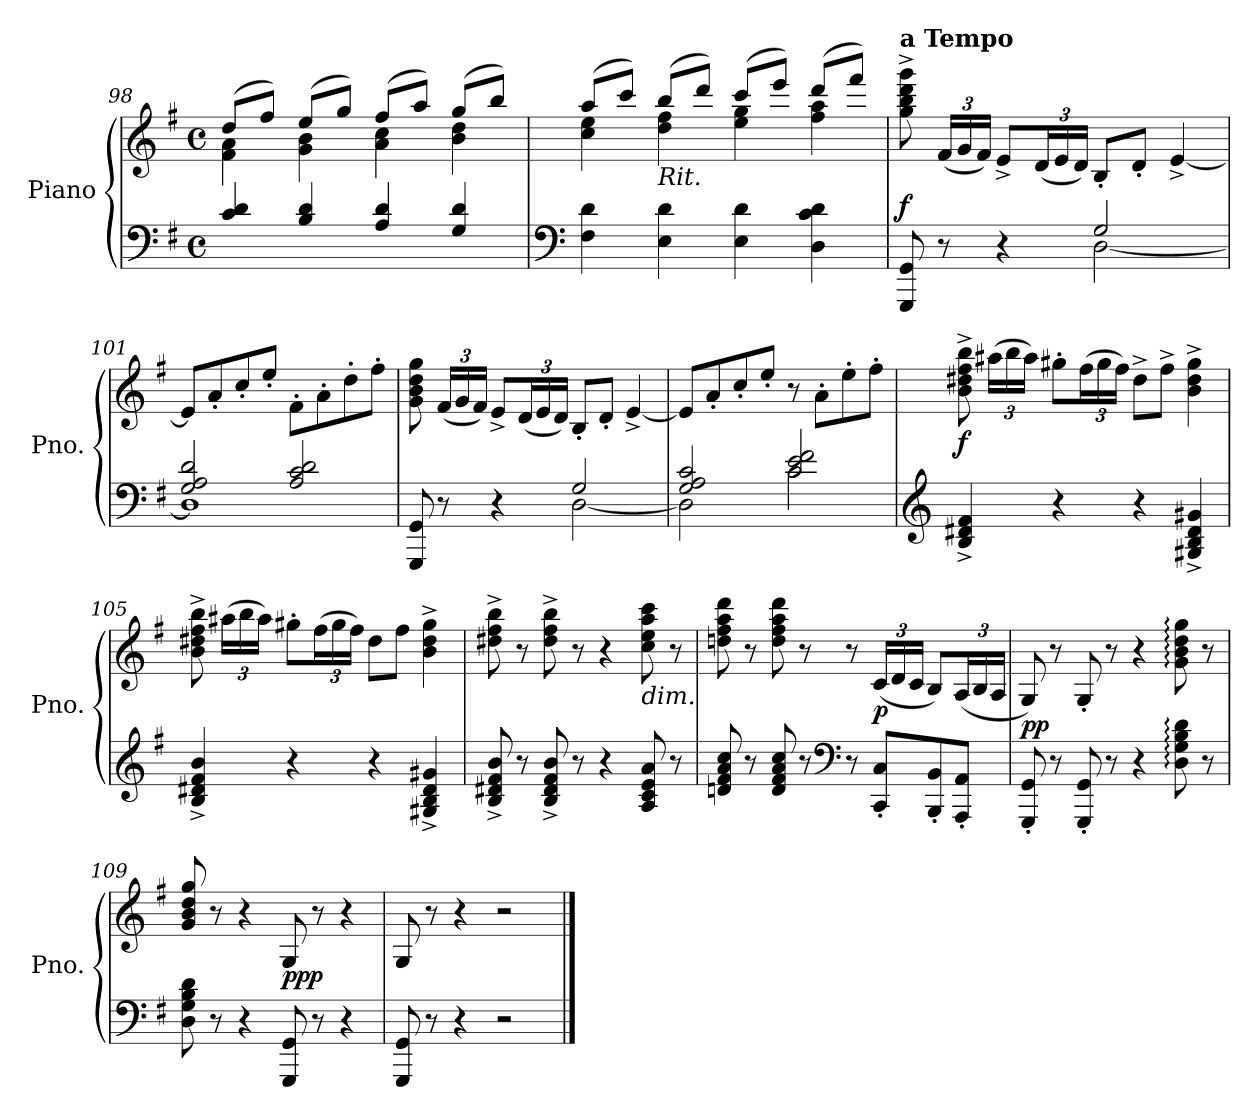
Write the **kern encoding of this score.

**kern	**kern	**dynam
*part1	*part1	*part1
*staff2	*staff1	*staff1/2
*I"Piano	*	*
*I'Pno.	*	*
*clefF4	*clefG2	*
*k[f#]	*k[f#]	*
*M4/4	*M4/4	*
*met(c)	*met(c)	*
=98	=98	=98
*	*^	*
4c/ 4d/	(>8dd/L	4f#\ 4a\	.
.	8ff#/J)	.	.
4B/ 4d/	(>8ee/L	4g\ 4b\	.
.	8gg/J)	.	.
4A/ 4d/	(>8ff#/L	4a\ 4cc\	.
.	8aa/J)	.	.
4G/ 4d/	(>8gg/L	4b\ 4dd\	.
.	8bb/J)	.	.
=99	=99	=99	=99
*clefF4	*	*	*
4F#\ 4d\	(>8aa/L	4cc\ 4ee\	.
.	8ccc/J)	.	.
!	!LO:TX:b:i:t=Rit.	!	!
4E\ 4d\	(>8bb/L	4dd\ 4ff#\	.
.	8ddd/J)	.	.
4E\ 4d\	(>8ccc/L	4ee\ 4gg\	.
.	8eee/J)	.	.
4D\ 4c\ 4d\	(>8ddd/L	4ff#\ 4aa\	.
.	8fff#/J)	.	.
*	*v	*v	*
=100	=100	=100
*^	*	*
!	!	!LO:TX:a:B:t=a Tempo	!
!	!	!	!LO:DY:a=2
8GGG/ 8GG/	2ryy	8gg\^ 8bb\^ 8ddd\^ 8ggg\^	f
*	*	*Xbrackettup	*
8r	.	(<24f#/LL	.
.	.	24g/	.
.	.	24f#/JJ)	.
4r	.	8e^/L	.
.	.	(<24d/L	.
.	.	24e/	.
.	.	24d/JJ)	.
2G/	[2D\	8B'/L	.
.	.	8d'/J	.
.	.	[4e^/	.
=101	=101	=101	=101
2G/ 2A/ 2d/	1D]	8e/L]	.
.	.	8a'/	.
.	.	8cc'/	.
.	.	8ee'/J	.
2A/ 2c/ 2d/	.	8f#'\L	.
.	.	8a'\	.
.	.	8dd'\	.
.	.	8ff#'\J	.
!!LO:LB:g=z
=102	=102	=102	=102
8GGG/ 8GG/	2ryy	8g\ 8b\ 8dd\ 8gg\	.
8r	.	(<24f#/LL	.
.	.	24g/	.
.	.	24f#/JJ)	.
4r	.	8e^/L	.
.	.	(<24d/L	.
.	.	24e/	.
.	.	24d/JJ)	.
2G/	[2D\	8B'/L	.
.	.	8d'/J	.
.	.	[4e^/	.
=103	=103	=103	=103
2G/ 2A/ 2c/	2D\]	8e/L]	.
.	.	8a'/	.
.	.	8cc'/	.
.	.	8ee'/J	.
2c/ 2e/ 2f#/	2c\	8r	.
.	.	8a'\L	.
.	.	8ee'\	.
.	.	8ff#'\J	.
*v	*v	*	*
=104	=104	=104
*clefG2	*	*
!	!	!LO:DY:b
4B/^ 4d#X/^ 4f#/^	8b\^ 8dd#X\^ 8ff#\^ 8bb\^	f
.	(>24aa#X\LL	.
.	24bb\	.
.	24aa#\JJ)	.
4r	8gg#X'\L	.
.	(>24ff#\L	.
.	24gg#\	.
.	24ff#\JJ)	.
4r	8dd#^\L	.
.	8ff#^\J	.
4G#X/^ 4B/^ 4d#/^ 4g#X/^	4b\^ 4dd#\^ 4gg#\^	.
=105	=105	=105
!	!	!LO:DY:b
!	!	!LO:DY:n=1:b
4B/^ 4d#X/^ 4f#/^ 4b/^	8b\^ 8dd#X\^ 8ff#\^ 8bb\^	other-dynamics f
.	(>24aa#X\LL	.
.	24bb\	.
.	24aa#\JJ)	.
4r	8gg#X'\L	.
.	(>24ff#\L	.
.	24gg#\	.
.	24ff#\JJ)	.
4r	8dd#\L	.
.	8ff#\J	.
4G#X/^ 4B/^ 4d#/^ 4g#X/^	4b\^ 4dd#\^ 4gg#\^	.
!!LO:LB:g=z
=106	=106	=106
8B/^ 8d#X/^ 8f#/^ 8b/^	8dd#X\^ 8ff#\^ 8bb\^	.
8r	8r	.
8B/^ 8d#/^ 8f#/^ 8b/^	8dd#\^ 8ff#\^ 8bb\^	.
8r	8r	.
4r	4r	.
!	!LO:TX:b:i:t=dim.	!
8A/ 8c/ 8e/ 8a/	8cc\ 8ee\ 8aa\ 8ccc\	.
8r	8r	.
=107	=107	=107
8dn/ 8f#/ 8a/ 8cc/	8ddn\ 8ff#\ 8aa\ 8ddd\	.
8r	8r	.
8d/ 8f#/ 8a/ 8cc/	8dd\ 8ff#\ 8aa\ 8ddd\	.
8r	8r	.
*clefF4	*	*
8r	8r	.
!	!	!LO:DY:b
8CC/' 8C/'L	(<24c/LL	p
.	24d/	.
.	24c/JJ	.
8BBB/' 8BB/'	8B/L)	.
8AAA/' 8AA/'J	(<24A/L	.
.	24B/	.
.	24A/JJ	.
=108	=108	=108
!	!	!LO:DY:b
8GGG/' 8GG/'	8G/)	pp
8r	8r	.
8GGG/' 8GG/'	8G'/	.
8r	8r	.
4r	4r	.
8D\: 8G\: 8B\: 8d\:	8g\: 8b\: 8dd\: 8gg\:	.
8r	8r	.
=109	=109	=109
8D\ 8G\ 8B\ 8d\	8g/ 8b/ 8dd/ 8gg/	.
8r	8r	.
4r	4r	.
!	!	!LO:DY:b
8GGG/ 8GG/	8G/	ppp
8r	8r	.
4r	4r	.
=110	=110	=110
8GGG/ 8GG/	8G/	.
8r	8r	.
4r	4r	.
2r	2r	.
==	==	==
*-	*-	*-
